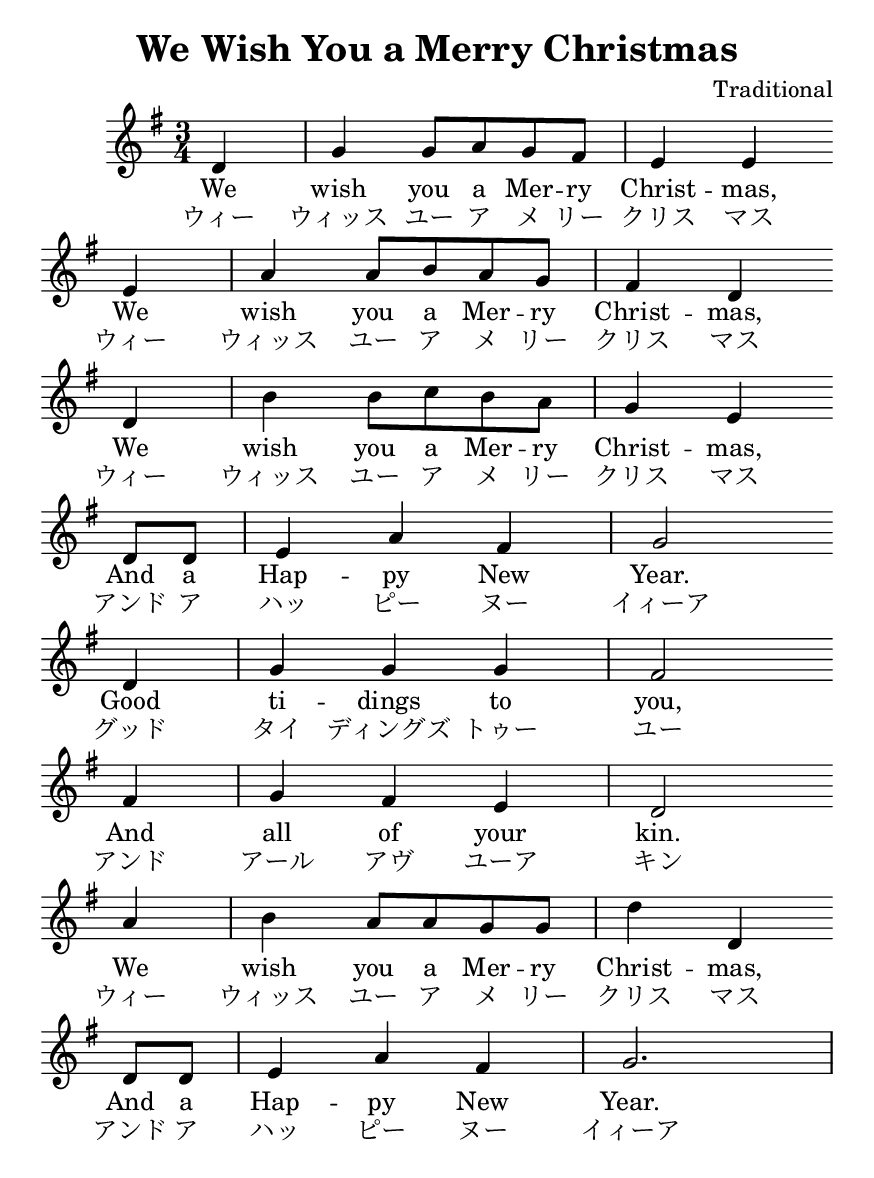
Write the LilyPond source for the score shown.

\version "2.14.2"
Notes = \transpose c c' {
    \key g \major
    \time 3/4
    \partial 4

    d4   | g    g8 a g fis | e4 e   \bar "" \break
    e4   | a    a8 b a g   | fis4 d  \bar "" \break
    d4   | b    b8 c' b a  | g4 e   \bar "" \break
    d8 d | e4   a    fis   | g2     \bar "" \break
    d4   | g    g    g     | fis2    \bar "" \break
    fis4 | g    fis   e    | d2     \bar "" \break
    a4   | b    a8 a g g   | d'4 d  \bar "" \break
    d8 d | e4   a    fis   | g2.
}
English = \lyricmode {
    We wish you a Mer -- ry Christ -- mas,
    We wish you a Mer -- ry Christ -- mas,
    We wish you a Mer -- ry Christ -- mas,
    And a Hap -- py New Year.
    Good ti -- dings to you,
    And all of your kin.
    We wish you a Mer -- ry Christ -- mas,
    And a Hap -- py New Year.
}
Katakana = \lyricmode {
    ウィー ウィッス ユー ア メ リー クリス マス
    ウィー ウィッス ユー ア メ リー クリス マス
    ウィー ウィッス ユー ア メ リー クリス マス
    アンド ア ハッ ピー ヌー イィーア
    グッド タイ ディングズ トゥー ユー
    アンド アール アヴ ユーア キン
    ウィー ウィッス ユー ア メ リー クリス マス
    アンド ア ハッ ピー ヌー イィーア
}


#(set-default-paper-size "a5")

\header {
  title = "We Wish You a Merry Christmas"
  composer = "Traditional"
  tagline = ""
}

\score {
  \new ChoirStaff <<
    \new Staff <<
      \clef "treble"
      \new Voice = "Notes"  { \Notes }
      \new Lyrics \lyricsto "Notes" { \English   }
      \new Lyrics \lyricsto "Notes" { \Katakana   }
    >>
  >>
}
